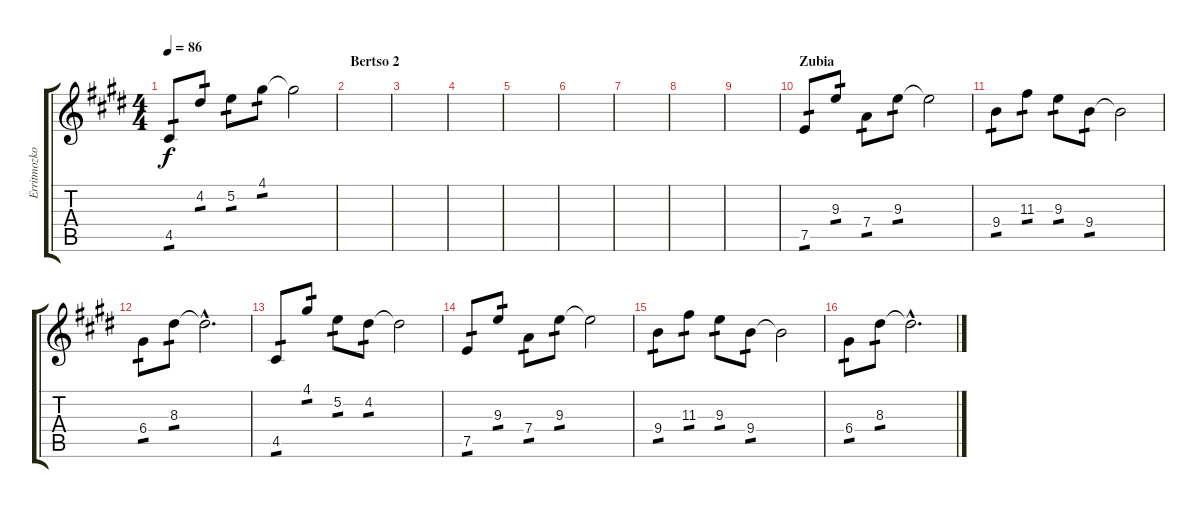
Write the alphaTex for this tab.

\track ("Erritmozko Gitarra 2" "Erritmozko") {instrument distortionguitar}
\staff {score tabs}
\tuning (E4 B3 G3 D3 A2 E2) {hide}
\ts (4 4)
\tempo 86
\clef g2
\ks e
4.5.8{tp 1 dy f} 4.2.8{tp 1} 5.2.8{tp 1} 4.1.8{tp 1} 4.1{t}.2 |
\section ("" "Bertso 2")
|
|
|
|
|
|
|
|
\section ("" "Zubia")
7.5.8{tp 1} 9.3.8{tp 1} 7.4.8{tp 1} 9.3.8{tp 1} 9.3{t}.2 |
9.4.8{tp 1} 11.3.8{tp 1} 9.3.8{tp 1} 9.4.8{tp 1} 9.4{t}.2 |
6.4.8{tp 1} 8.3.8{tp 1} 8.3{hac t}.2{d} |
4.5.8{tp 1} 4.1.8{tp 1} 5.2.8{tp 1} 4.2.8{tp 1} 4.2{t}.2 |
7.5.8{tp 1} 9.3.8{tp 1} 7.4.8{tp 1} 9.3.8{tp 1} 9.3{t}.2 |
9.4.8{tp 1} 11.3.8{tp 1} 9.3.8{tp 1} 9.4.8{tp 1} 9.4{t}.2 |
6.4.8{tp 1} 8.3.8{tp 1} 8.3{hac t}.2{d}
